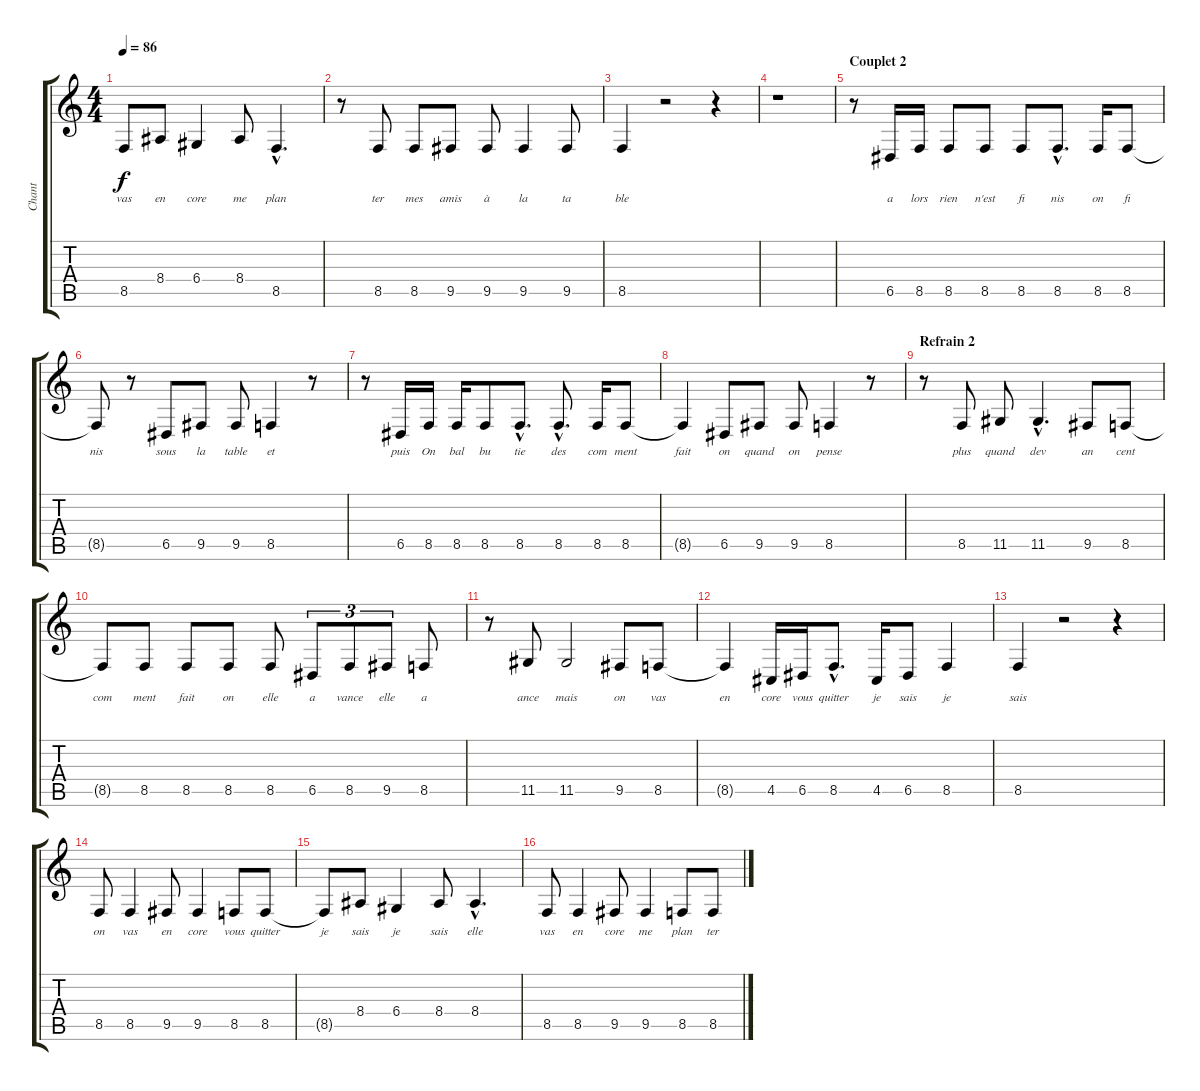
\track ("Chant" "Chant") {instrument flute}
\staff {score tabs}
\tuning (E4 B3 G3 D3 A2 E2) {hide}
\ts (4 4)
\tempo 86
\clef g2
\ks c
8.5{t}.8{lyrics (0 "vas") lyrics (1 "") lyrics (2 "") lyrics (3 "") lyrics (4 "") dy f} 8.4.8{lyrics (0 "en") lyrics (1 "") lyrics (2 "") lyrics (3 "") lyrics (4 "")} 6.4.4{lyrics (0 "core") lyrics (1 "") lyrics (2 "") lyrics (3 "") lyrics (4 "")} 8.4.8{lyrics (0 "me") lyrics (1 "") lyrics (2 "") lyrics (3 "") lyrics (4 "")} 8.5{hac}.4{d lyrics (0 "plan") lyrics (1 "") lyrics (2 "") lyrics (3 "") lyrics (4 "")} |
r.8 8.5.8{lyrics (0 "ter") lyrics (1 "") lyrics (2 "") lyrics (3 "") lyrics (4 "")} 8.5.8{lyrics (0 "mes") lyrics (1 "") lyrics (2 "") lyrics (3 "") lyrics (4 "")} 9.5.8{lyrics (0 "amis") lyrics (1 "") lyrics (2 "") lyrics (3 "") lyrics (4 "")} 9.5.8{lyrics (0 "à") lyrics (1 "") lyrics (2 "") lyrics (3 "") lyrics (4 "")} 9.5.4{lyrics (0 "la") lyrics (1 "") lyrics (2 "") lyrics (3 "") lyrics (4 "")} 9.5.8{lyrics (0 "ta") lyrics (1 "") lyrics (2 "") lyrics (3 "") lyrics (4 "")} |
8.5.4{lyrics (0 "ble") lyrics (1 "") lyrics (2 "") lyrics (3 "") lyrics (4 "")} r.2 r.4 |
r.1 |
\section ("" "Couplet 2")
r.8 6.5.16{lyrics (0 "a") lyrics (1 "") lyrics (2 "") lyrics (3 "") lyrics (4 "")} 8.5.16{lyrics (0 "lors") lyrics (1 "") lyrics (2 "") lyrics (3 "") lyrics (4 "")} 8.5.8{lyrics (0 "rien") lyrics (1 "") lyrics (2 "") lyrics (3 "") lyrics (4 "")} 8.5.8{lyrics (0 "n'est") lyrics (1 "") lyrics (2 "") lyrics (3 "") lyrics (4 "")} 8.5.8{lyrics (0 "fi") lyrics (1 "") lyrics (2 "") lyrics (3 "") lyrics (4 "")} 8.5{hac}.8{d lyrics (0 "nis") lyrics (1 "") lyrics (2 "") lyrics (3 "") lyrics (4 "")} 8.5.16{lyrics (0 "on") lyrics (1 "") lyrics (2 "") lyrics (3 "") lyrics (4 "")} 8.5.8{lyrics (0 "fi") lyrics (1 "") lyrics (2 "") lyrics (3 "") lyrics (4 "")} |
8.5{t}.8{lyrics (0 "nis") lyrics (1 "") lyrics (2 "") lyrics (3 "") lyrics (4 "")} r.8 6.5.8{lyrics (0 "sous") lyrics (1 "") lyrics (2 "") lyrics (3 "") lyrics (4 "")} 9.5.8{lyrics (0 "la") lyrics (1 "") lyrics (2 "") lyrics (3 "") lyrics (4 "")} 9.5.8{lyrics (0 "table") lyrics (1 "") lyrics (2 "") lyrics (3 "") lyrics (4 "")} 8.5.4{lyrics (0 "et") lyrics (1 "") lyrics (2 "") lyrics (3 "") lyrics (4 "")} r.8 |
r.8 6.5.16{lyrics (0 "puis") lyrics (1 "") lyrics (2 "") lyrics (3 "") lyrics (4 "")} 8.5.16{lyrics (0 "On") lyrics (1 "") lyrics (2 "") lyrics (3 "") lyrics (4 "")} 8.5.16{lyrics (0 "bal") lyrics (1 "") lyrics (2 "") lyrics (3 "") lyrics (4 "")} 8.5.8{lyrics (0 "bu") lyrics (1 "") lyrics (2 "") lyrics (3 "") lyrics (4 "")} 8.5{hac}.8{d lyrics (0 "tie") lyrics (1 "") lyrics (2 "") lyrics (3 "") lyrics (4 "")} 8.5{hac}.8{d lyrics (0 "des") lyrics (1 "") lyrics (2 "") lyrics (3 "") lyrics (4 "")} 8.5.16{lyrics (0 "com") lyrics (1 "") lyrics (2 "") lyrics (3 "") lyrics (4 "")} 8.5.8{lyrics (0 "ment") lyrics (1 "") lyrics (2 "") lyrics (3 "") lyrics (4 "")} |
8.5{t}.4{lyrics (0 "fait") lyrics (1 "") lyrics (2 "") lyrics (3 "") lyrics (4 "")} 6.5.8{lyrics (0 "on") lyrics (1 "") lyrics (2 "") lyrics (3 "") lyrics (4 "")} 9.5.8{lyrics (0 "quand") lyrics (1 "") lyrics (2 "") lyrics (3 "") lyrics (4 "")} 9.5.8{lyrics (0 "on") lyrics (1 "") lyrics (2 "") lyrics (3 "") lyrics (4 "")} 8.5.4{lyrics (0 "pense") lyrics (1 "") lyrics (2 "") lyrics (3 "") lyrics (4 "")} r.8 |
\section ("" "Refrain 2")
r.8 8.5.8{lyrics (0 "plus") lyrics (1 "") lyrics (2 "") lyrics (3 "") lyrics (4 "")} 11.5.8{lyrics (0 "quand") lyrics (1 "") lyrics (2 "") lyrics (3 "") lyrics (4 "")} 11.5{hac}.4{d lyrics (0 "dev") lyrics (1 "") lyrics (2 "") lyrics (3 "") lyrics (4 "")} 9.5.8{lyrics (0 "an") lyrics (1 "") lyrics (2 "") lyrics (3 "") lyrics (4 "")} 8.5.8{lyrics (0 "cent") lyrics (1 "") lyrics (2 "") lyrics (3 "") lyrics (4 "")} |
8.5{t}.8{lyrics (0 "com") lyrics (1 "") lyrics (2 "") lyrics (3 "") lyrics (4 "")} 8.5.8{lyrics (0 "ment") lyrics (1 "") lyrics (2 "") lyrics (3 "") lyrics (4 "")} 8.5.8{lyrics (0 "fait") lyrics (1 "") lyrics (2 "") lyrics (3 "") lyrics (4 "")} 8.5.8{lyrics (0 "on") lyrics (1 "") lyrics (2 "") lyrics (3 "") lyrics (4 "")} 8.5.8{lyrics (0 "elle") lyrics (1 "") lyrics (2 "") lyrics (3 "") lyrics (4 "")} 6.5.8{tu (3 2) lyrics (0 "a") lyrics (1 "") lyrics (2 "") lyrics (3 "") lyrics (4 "")} 8.5.8{tu (3 2) lyrics (0 "vance") lyrics (1 "") lyrics (2 "") lyrics (3 "") lyrics (4 "")} 9.5.8{tu (3 2) lyrics (0 "elle") lyrics (1 "") lyrics (2 "") lyrics (3 "") lyrics (4 "")} 8.5.8{lyrics (0 "a") lyrics (1 "") lyrics (2 "") lyrics (3 "") lyrics (4 "")} |
r.8 11.5.8{lyrics (0 "ance") lyrics (1 "") lyrics (2 "") lyrics (3 "") lyrics (4 "")} 11.5.2{lyrics (0 "mais") lyrics (1 "") lyrics (2 "") lyrics (3 "") lyrics (4 "")} 9.5.8{lyrics (0 "on") lyrics (1 "") lyrics (2 "") lyrics (3 "") lyrics (4 "")} 8.5.8{lyrics (0 "vas") lyrics (1 "") lyrics (2 "") lyrics (3 "") lyrics (4 "")} |
8.5{t}.4{lyrics (0 "en") lyrics (1 "") lyrics (2 "") lyrics (3 "") lyrics (4 "")} 4.5.16{lyrics (0 "core") lyrics (1 "") lyrics (2 "") lyrics (3 "") lyrics (4 "")} 6.5.16{lyrics (0 "vous") lyrics (1 "") lyrics (2 "") lyrics (3 "") lyrics (4 "")} 8.5{hac}.8{d lyrics (0 "quitter") lyrics (1 "") lyrics (2 "") lyrics (3 "") lyrics (4 "")} 4.5.16{lyrics (0 "je") lyrics (1 "") lyrics (2 "") lyrics (3 "") lyrics (4 "")} 6.5.8{lyrics (0 "sais") lyrics (1 "") lyrics (2 "") lyrics (3 "") lyrics (4 "")} 8.5.4{lyrics (0 "je") lyrics (1 "") lyrics (2 "") lyrics (3 "") lyrics (4 "")} |
8.5.4{lyrics (0 "sais") lyrics (1 "") lyrics (2 "") lyrics (3 "") lyrics (4 "")} r.2 r.4 |
8.5.8{lyrics (0 "on") lyrics (1 "") lyrics (2 "") lyrics (3 "") lyrics (4 "")} 8.5.4{lyrics (0 "vas") lyrics (1 "") lyrics (2 "") lyrics (3 "") lyrics (4 "")} 9.5.8{lyrics (0 "en") lyrics (1 "") lyrics (2 "") lyrics (3 "") lyrics (4 "")} 9.5.4{lyrics (0 "core") lyrics (1 "") lyrics (2 "") lyrics (3 "") lyrics (4 "")} 8.5.8{lyrics (0 "vous") lyrics (1 "") lyrics (2 "") lyrics (3 "") lyrics (4 "")} 8.5.8{lyrics (0 "quitter") lyrics (1 "") lyrics (2 "") lyrics (3 "") lyrics (4 "")} |
8.5{t}.8{lyrics (0 "je") lyrics (1 "") lyrics (2 "") lyrics (3 "") lyrics (4 "")} 8.4.8{lyrics (0 "sais") lyrics (1 "") lyrics (2 "") lyrics (3 "") lyrics (4 "")} 6.4.4{lyrics (0 "je") lyrics (1 "") lyrics (2 "") lyrics (3 "") lyrics (4 "")} 8.4.8{lyrics (0 "sais") lyrics (1 "") lyrics (2 "") lyrics (3 "") lyrics (4 "")} 8.4{hac}.4{d lyrics (0 "elle") lyrics (1 "") lyrics (2 "") lyrics (3 "") lyrics (4 "")} |
8.5.8{lyrics (0 "vas") lyrics (1 "") lyrics (2 "") lyrics (3 "") lyrics (4 "")} 8.5.4{lyrics (0 "en") lyrics (1 "") lyrics (2 "") lyrics (3 "") lyrics (4 "")} 9.5.8{lyrics (0 "core") lyrics (1 "") lyrics (2 "") lyrics (3 "") lyrics (4 "")} 9.5.4{lyrics (0 "me") lyrics (1 "") lyrics (2 "") lyrics (3 "") lyrics (4 "")} 8.5.8{lyrics (0 "plan") lyrics (1 "") lyrics (2 "") lyrics (3 "") lyrics (4 "")} 8.5.8{lyrics (0 "ter") lyrics (1 "") lyrics (2 "") lyrics (3 "") lyrics (4 "")}
